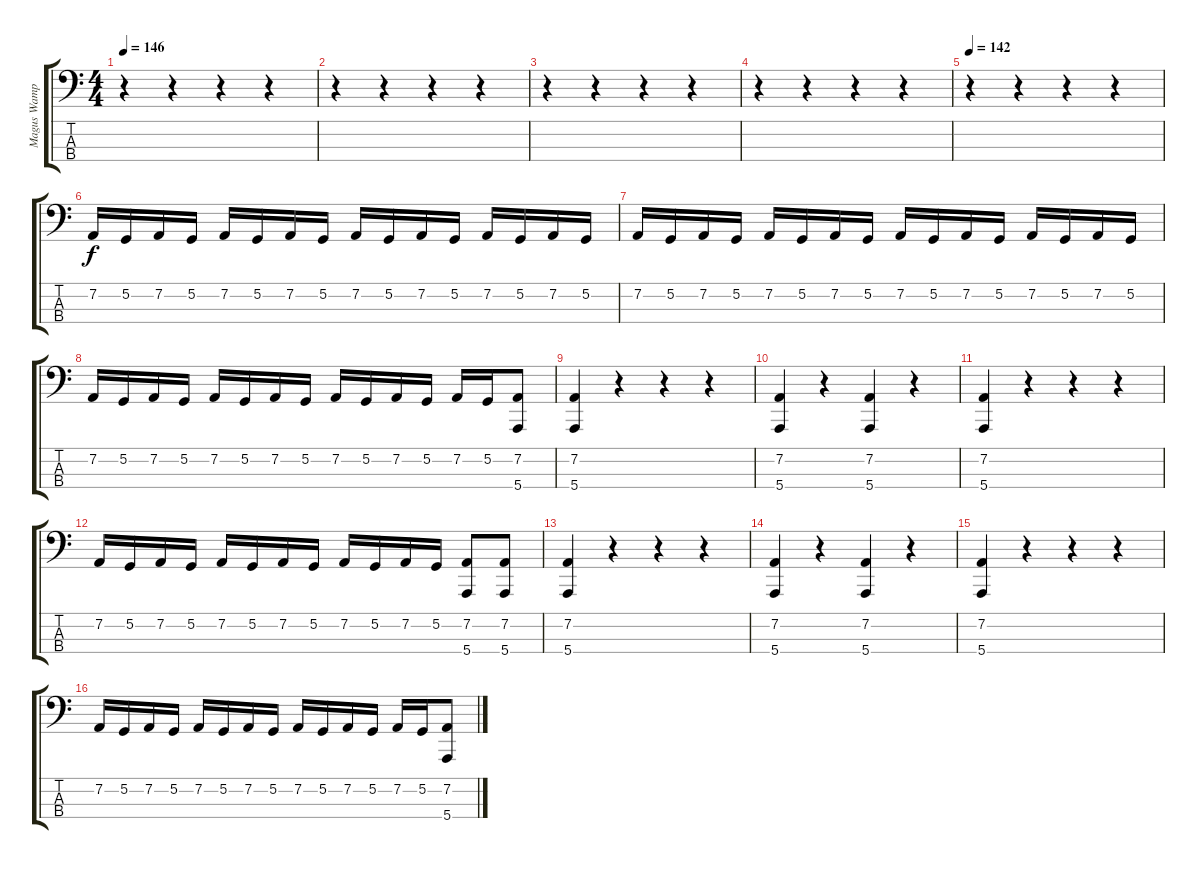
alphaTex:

\track ("Magus Wampyr Daoloth" "Magus Wamp") {instrument timpani}
\staff {score tabs}
\tuning (G2 D2 A1 E1) {hide}
\ts (4 4)
\tempo 146
\clef f4
\ks c
r.4{dy f} r.4 r.4 r.4 |
r.4 r.4 r.4 r.4 |
r.4 r.4 r.4 r.4 |
r.4 r.4 r.4 r.4 |
\tempo 142
r.4 r.4 r.4 r.4 |
7.2.16 5.2.16 7.2.16 5.2.16 7.2.16 5.2.16 7.2.16 5.2.16 7.2.16 5.2.16 7.2.16 5.2.16 7.2.16 5.2.16 7.2.16 5.2.16 |
7.2.16 5.2.16 7.2.16 5.2.16 7.2.16 5.2.16 7.2.16 5.2.16 7.2.16 5.2.16 7.2.16 5.2.16 7.2.16 5.2.16 7.2.16 5.2.16 |
7.2.16 5.2.16 7.2.16 5.2.16 7.2.16 5.2.16 7.2.16 5.2.16 7.2.16 5.2.16 7.2.16 5.2.16 7.2.16 5.2.16 (7.2 5.4).8 |
(7.2 5.4).4 r.4 r.4 r.4 |
(7.2 5.4).4 r.4 (7.2 5.4).4 r.4 |
(7.2 5.4).4 r.4 r.4 r.4 |
7.2.16 5.2.16 7.2.16 5.2.16 7.2.16 5.2.16 7.2.16 5.2.16 7.2.16 5.2.16 7.2.16 5.2.16 (7.2 5.4).8 (7.2 5.4).8 |
(7.2 5.4).4 r.4 r.4 r.4 |
(7.2 5.4).4 r.4 (7.2 5.4).4 r.4 |
(7.2 5.4).4 r.4 r.4 r.4 |
7.2.16 5.2.16 7.2.16 5.2.16 7.2.16 5.2.16 7.2.16 5.2.16 7.2.16 5.2.16 7.2.16 5.2.16 7.2.16 5.2.16 (7.2 5.4).8
